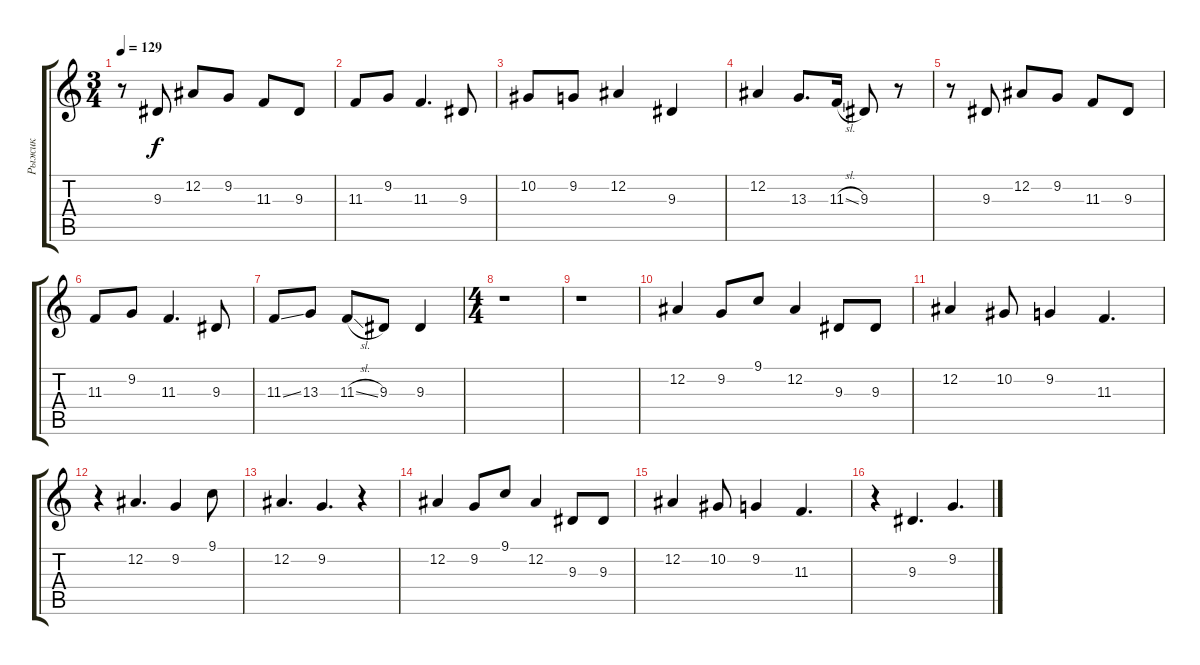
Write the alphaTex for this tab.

\track ("Рыжик" "Рыжик") {instrument lead1square}
\staff {score tabs}
\tuning (Eb4 Bb3 Gb3 Db3 Ab2 Eb2) {hide}
\ts (3 4)
\tempo 129
\clef g2
\ks c
r.8{dy f} 9.3.8 12.2.8 9.2.8 11.3.8 9.3.8 |
11.3.8 9.2.8 11.3.4{d} 9.3.8 |
10.2.8 9.2.8 12.2.4 9.3.4 |
12.2.4 13.3.8{d} 11.3{sl}.16 9.3.8 r.8 |
r.8 9.3.8 12.2.8 9.2.8 11.3.8 9.3.8 |
11.3.8 9.2.8 11.3.4{d} 9.3.8 |
11.3{ss}.8 13.3.8 11.3{sl}.8 9.3.8 9.3.4 |
\ts (4 4)
r.1 |
r.1 |
12.2.4 9.2.8 9.1.8 12.2.4 9.3.8 9.3.8 |
12.2.4 10.2.8 9.2.4 11.3.4{d} |
r.4 12.2.4{d} 9.2.4 9.1.8 |
12.2.4{d} 9.2.4{d} r.4 |
12.2.4 9.2.8 9.1.8 12.2.4 9.3.8 9.3.8 |
12.2.4 10.2.8 9.2.4 11.3.4{d} |
r.4 9.3.4{d} 9.2.4{d}
